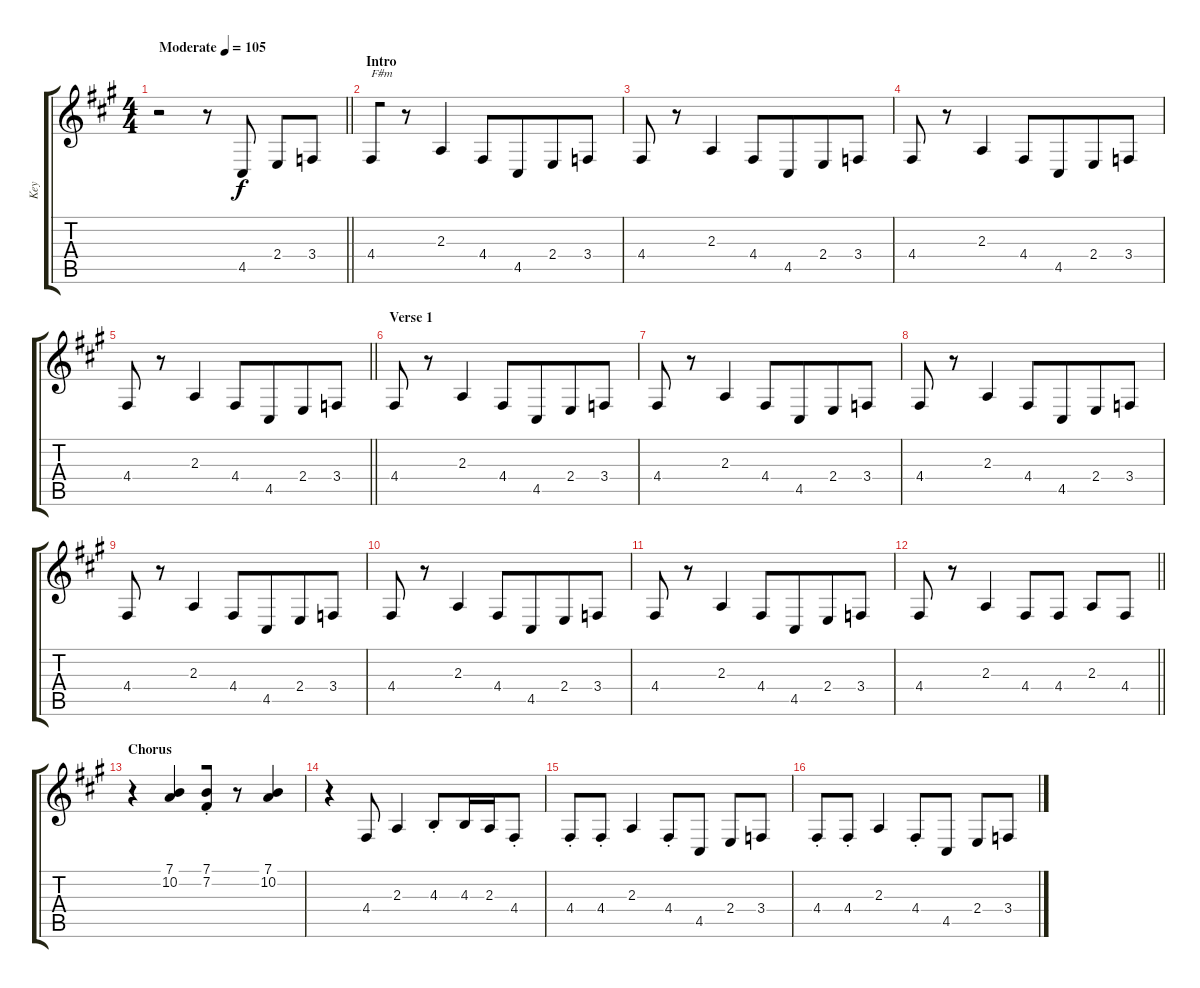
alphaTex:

\track ("Key" "Key") {instrument percussiveorgan}
\staff {score tabs}
\tuning (E4 B3 G3 D3 A2 E2) {hide}
\ts (4 4)
\tempo (105 "Moderate")
\clef g2
\barLineRight lightlight
\ks a
r.2{dy f instrument percussiveorgan} r.8{beam merge} 4.5.8 2.4.8 3.4.8 |
\section ("" "Intro")
4.4.8{txt "F#m" beam merge} r.8 2.3.4 4.4.8 4.5.8{beam merge} 2.4.8{beam merge} 3.4.8 |
4.4.8 r.8 2.3.4 4.4.8 4.5.8{beam merge} 2.4.8{beam merge} 3.4.8 |
4.4.8 r.8 2.3.4 4.4.8 4.5.8{beam merge} 2.4.8{beam merge} 3.4.8 |
\barLineRight lightlight
4.4.8 r.8 2.3.4 4.4.8 4.5.8{beam merge} 2.4.8{beam merge} 3.4.8 |
\section ("" "Verse 1")
4.4.8 r.8 2.3.4 4.4.8 4.5.8{beam merge} 2.4.8{beam merge} 3.4.8 |
4.4.8 r.8 2.3.4 4.4.8 4.5.8{beam merge} 2.4.8{beam merge} 3.4.8 |
4.4.8 r.8 2.3.4 4.4.8 4.5.8{beam merge} 2.4.8{beam merge} 3.4.8 |
4.4.8 r.8 2.3.4 4.4.8 4.5.8{beam merge} 2.4.8{beam merge} 3.4.8 |
4.4.8 r.8 2.3.4 4.4.8 4.5.8{beam merge} 2.4.8{beam merge} 3.4.8 |
4.4.8 r.8 2.3.4 4.4.8 4.5.8{beam merge} 2.4.8{beam merge} 3.4.8 |
\barLineRight lightlight
4.4.8 r.8 2.3.4 4.4.8{beam merge} 4.4.8 2.3.8 4.4.8 |
\section ("" "Chorus")
r.4 (7.1 10.2).4{beam merge} (7.1{st} 7.2{st}).8 r.8 (7.1 10.2).4 |
r.4{beam merge} 4.4.8 2.3.4{beam merge} 4.3{st}.8{beam merge} 4.3.16 2.3.16 4.4{st}.8 |
4.4{st}.8{beam merge} 4.4{st}.8{beam merge} 2.3.4 4.4{st}.8 4.5.8 2.4.8{beam merge} 3.4.8 |
4.4{st}.8{beam merge} 4.4{st}.8{beam merge} 2.3.4 4.4{st}.8 4.5.8 2.4.8{beam merge} 3.4.8
